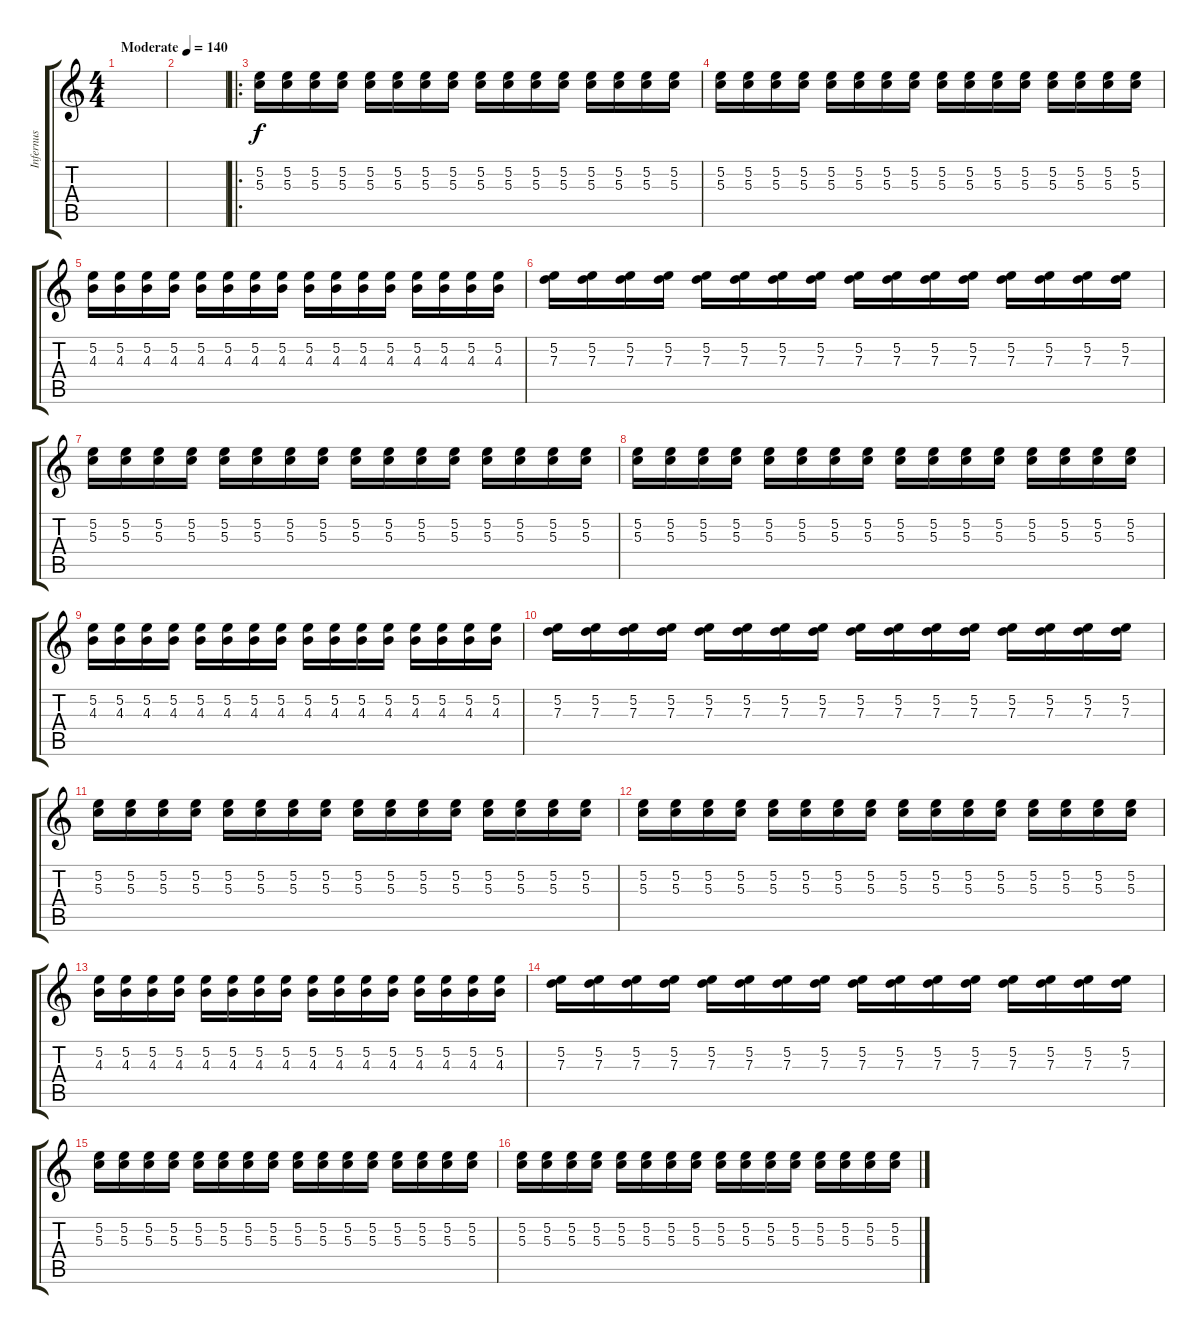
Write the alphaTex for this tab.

\track ("Infernus" "Infernus") {instrument distortionguitar}
\staff {score tabs}
\tuning (E4 B3 G3 D3 A2 E2) {hide}
\ts (4 4)
\tempo (140 "Moderate")
\clef g2
\ks c
|
|
\ro
(5.2 5.3).16 (5.2 5.3).16 (5.2 5.3).16 (5.2 5.3).16 (5.2 5.3).16 (5.2 5.3).16 (5.2 5.3).16 (5.2 5.3).16 (5.2 5.3).16 (5.2 5.3).16 (5.2 5.3).16 (5.2 5.3).16 (5.2 5.3).16 (5.2 5.3).16 (5.2 5.3).16 (5.2 5.3).16 |
(5.2 5.3).16 (5.2 5.3).16 (5.2 5.3).16 (5.2 5.3).16 (5.2 5.3).16 (5.2 5.3).16 (5.2 5.3).16 (5.2 5.3).16 (5.2 5.3).16 (5.2 5.3).16 (5.2 5.3).16 (5.2 5.3).16 (5.2 5.3).16 (5.2 5.3).16 (5.2 5.3).16 (5.2 5.3).16 |
(5.2 4.3).16 (5.2 4.3).16 (5.2 4.3).16 (5.2 4.3).16 (5.2 4.3).16 (5.2 4.3).16 (5.2 4.3).16 (5.2 4.3).16 (5.2 4.3).16 (5.2 4.3).16 (5.2 4.3).16 (5.2 4.3).16 (5.2 4.3).16 (5.2 4.3).16 (5.2 4.3).16 (5.2 4.3).16 |
(5.2 7.3).16 (5.2 7.3).16 (5.2 7.3).16 (5.2 7.3).16 (5.2 7.3).16 (5.2 7.3).16 (5.2 7.3).16 (5.2 7.3).16 (5.2 7.3).16 (5.2 7.3).16 (5.2 7.3).16 (5.2 7.3).16 (5.2 7.3).16 (5.2 7.3).16 (5.2 7.3).16 (5.2 7.3).16 |
(5.2 5.3).16 (5.2 5.3).16 (5.2 5.3).16 (5.2 5.3).16 (5.2 5.3).16 (5.2 5.3).16 (5.2 5.3).16 (5.2 5.3).16 (5.2 5.3).16 (5.2 5.3).16 (5.2 5.3).16 (5.2 5.3).16 (5.2 5.3).16 (5.2 5.3).16 (5.2 5.3).16 (5.2 5.3).16 |
(5.2 5.3).16 (5.2 5.3).16 (5.2 5.3).16 (5.2 5.3).16 (5.2 5.3).16 (5.2 5.3).16 (5.2 5.3).16 (5.2 5.3).16 (5.2 5.3).16 (5.2 5.3).16 (5.2 5.3).16 (5.2 5.3).16 (5.2 5.3).16 (5.2 5.3).16 (5.2 5.3).16 (5.2 5.3).16 |
(5.2 4.3).16 (5.2 4.3).16 (5.2 4.3).16 (5.2 4.3).16 (5.2 4.3).16 (5.2 4.3).16 (5.2 4.3).16 (5.2 4.3).16 (5.2 4.3).16 (5.2 4.3).16 (5.2 4.3).16 (5.2 4.3).16 (5.2 4.3).16 (5.2 4.3).16 (5.2 4.3).16 (5.2 4.3).16 |
(5.2 7.3).16 (5.2 7.3).16 (5.2 7.3).16 (5.2 7.3).16 (5.2 7.3).16 (5.2 7.3).16 (5.2 7.3).16 (5.2 7.3).16 (5.2 7.3).16 (5.2 7.3).16 (5.2 7.3).16 (5.2 7.3).16 (5.2 7.3).16 (5.2 7.3).16 (5.2 7.3).16 (5.2 7.3).16 |
(5.2 5.3).16 (5.2 5.3).16 (5.2 5.3).16 (5.2 5.3).16 (5.2 5.3).16 (5.2 5.3).16 (5.2 5.3).16 (5.2 5.3).16 (5.2 5.3).16 (5.2 5.3).16 (5.2 5.3).16 (5.2 5.3).16 (5.2 5.3).16 (5.2 5.3).16 (5.2 5.3).16 (5.2 5.3).16 |
(5.2 5.3).16 (5.2 5.3).16 (5.2 5.3).16 (5.2 5.3).16 (5.2 5.3).16 (5.2 5.3).16 (5.2 5.3).16 (5.2 5.3).16 (5.2 5.3).16 (5.2 5.3).16 (5.2 5.3).16 (5.2 5.3).16 (5.2 5.3).16 (5.2 5.3).16 (5.2 5.3).16 (5.2 5.3).16 |
(5.2 4.3).16 (5.2 4.3).16 (5.2 4.3).16 (5.2 4.3).16 (5.2 4.3).16 (5.2 4.3).16 (5.2 4.3).16 (5.2 4.3).16 (5.2 4.3).16 (5.2 4.3).16 (5.2 4.3).16 (5.2 4.3).16 (5.2 4.3).16 (5.2 4.3).16 (5.2 4.3).16 (5.2 4.3).16 |
(5.2 7.3).16 (5.2 7.3).16 (5.2 7.3).16 (5.2 7.3).16 (5.2 7.3).16 (5.2 7.3).16 (5.2 7.3).16 (5.2 7.3).16 (5.2 7.3).16 (5.2 7.3).16 (5.2 7.3).16 (5.2 7.3).16 (5.2 7.3).16 (5.2 7.3).16 (5.2 7.3).16 (5.2 7.3).16 |
(5.2 5.3).16 (5.2 5.3).16 (5.2 5.3).16 (5.2 5.3).16 (5.2 5.3).16 (5.2 5.3).16 (5.2 5.3).16 (5.2 5.3).16 (5.2 5.3).16 (5.2 5.3).16 (5.2 5.3).16 (5.2 5.3).16 (5.2 5.3).16 (5.2 5.3).16 (5.2 5.3).16 (5.2 5.3).16 |
(5.2 5.3).16 (5.2 5.3).16 (5.2 5.3).16 (5.2 5.3).16 (5.2 5.3).16 (5.2 5.3).16 (5.2 5.3).16 (5.2 5.3).16 (5.2 5.3).16 (5.2 5.3).16 (5.2 5.3).16 (5.2 5.3).16 (5.2 5.3).16 (5.2 5.3).16 (5.2 5.3).16 (5.2 5.3).16
